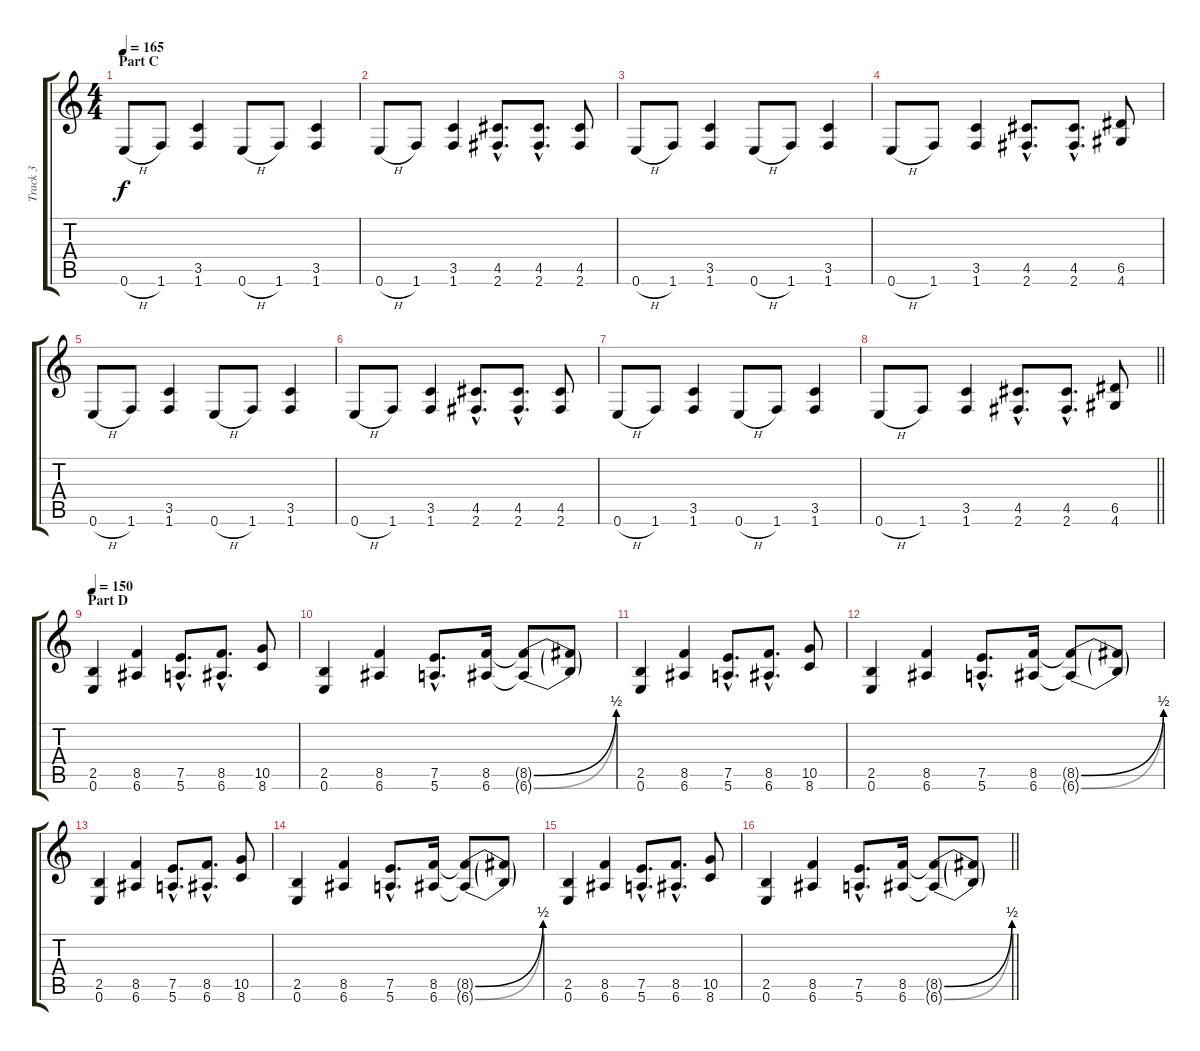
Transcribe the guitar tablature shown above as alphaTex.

\track ("Track 3" "Track 3") {instrument distortionguitar}
\staff {score tabs}
\tuning (E4 B3 G3 D3 A2 E2) {hide}
\ts (4 4)
\section ("" "Part C")
\tempo 165
\clef g2
\ks c
0.6{h}.8{dy f} 1.6.8 (3.5 1.6).4 0.6{h}.8 1.6.8 (3.5 1.6).4 |
0.6{h}.8 1.6.8 (3.5 1.6).4 (4.5{hac} 2.6{hac}).8{d} (4.5{hac} 2.6{hac}).8{d} (4.5 2.6).8 |
0.6{h}.8 1.6.8 (3.5 1.6).4 0.6{h}.8 1.6.8 (3.5 1.6).4 |
0.6{h}.8 1.6.8 (3.5 1.6).4 (4.5{hac} 2.6{hac}).8{d} (4.5{hac} 2.6{hac}).8{d} (6.5 4.6).8 |
0.6{h}.8 1.6.8 (3.5 1.6).4 0.6{h}.8 1.6.8 (3.5 1.6).4 |
0.6{h}.8 1.6.8 (3.5 1.6).4 (4.5{hac} 2.6{hac}).8{d} (4.5{hac} 2.6{hac}).8{d} (4.5 2.6).8 |
0.6{h}.8 1.6.8 (3.5 1.6).4 0.6{h}.8 1.6.8 (3.5 1.6).4 |
\barLineRight lightlight
0.6{h}.8 1.6.8 (3.5 1.6).4 (4.5{hac} 2.6{hac}).8{d} (4.5{hac} 2.6{hac}).8{d} (6.5 4.6).8 |
\section ("" "Part D")
\tempo 150
(2.5 0.6).4 (8.5 6.6).4 (7.5{hac} 5.6{hac}).8{d} (8.5{hac} 6.6{hac}).8{d} (10.5 8.6).8 |
(2.5 0.6).4 (8.5 6.6).4 (7.5{hac} 5.6{hac}).8{d} (8.5 6.6).16 (8.5{be (bend 0 0 60 2) t} 6.6{be (bend 0 0 60 2) t}).8 (8.5{t} 6.6{t}).8 |
(2.5 0.6).4 (8.5 6.6).4 (7.5{hac} 5.6{hac}).8{d} (8.5{hac} 6.6{hac}).8{d} (10.5 8.6).8 |
(2.5 0.6).4 (8.5 6.6).4 (7.5{hac} 5.6{hac}).8{d} (8.5 6.6).16 (8.5{be (bend 0 0 60 2) t} 6.6{be (bend 0 0 60 2) t}).8 (8.5{t} 6.6{t}).8 |
(2.5 0.6).4 (8.5 6.6).4 (7.5{hac} 5.6{hac}).8{d} (8.5{hac} 6.6{hac}).8{d} (10.5 8.6).8 |
(2.5 0.6).4 (8.5 6.6).4 (7.5{hac} 5.6{hac}).8{d} (8.5 6.6).16 (8.5{be (bend 0 0 60 2) t} 6.6{be (bend 0 0 60 2) t}).8 (8.5{t} 6.6{t}).8 |
(2.5 0.6).4 (8.5 6.6).4 (7.5{hac} 5.6{hac}).8{d} (8.5{hac} 6.6{hac}).8{d} (10.5 8.6).8 |
\barLineRight lightlight
(2.5 0.6).4 (8.5 6.6).4 (7.5{hac} 5.6{hac}).8{d} (8.5 6.6).16 (8.5{be (bend 0 0 60 2) t} 6.6{be (bend 0 0 60 2) t}).8 (8.5{t} 6.6{t}).8
